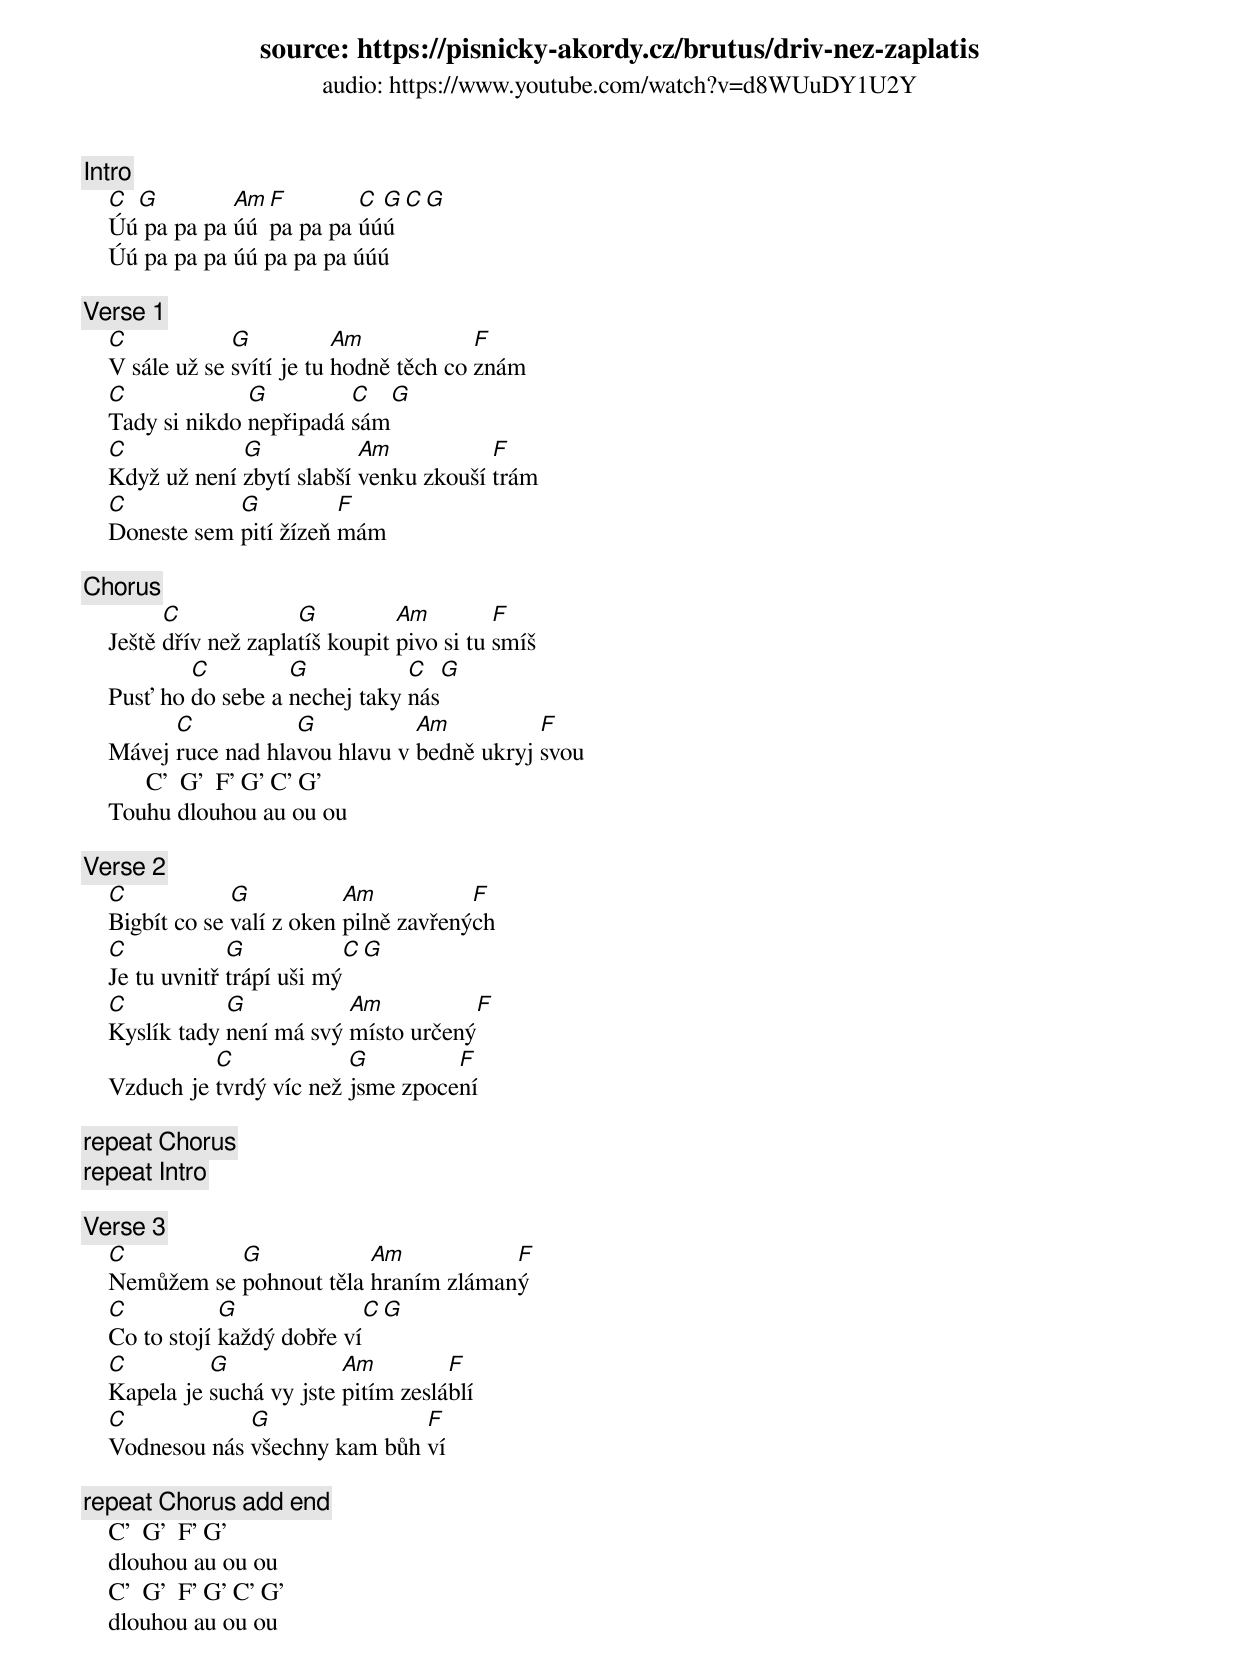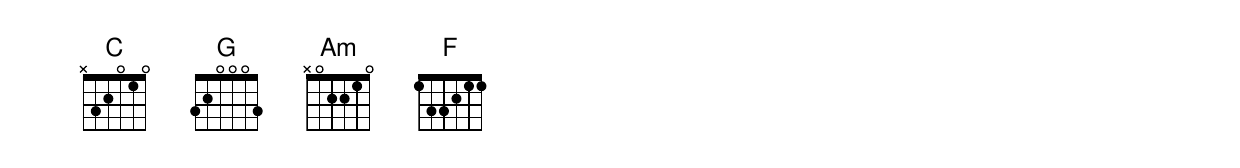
source: https://pisnicky-akordy.cz/brutus/driv-nez-zaplatis
audio: https://www.youtube.com/watch?v=d8WUuDY1U2Y


[Intro]
    C G         Am F        C G C G
    Úú pa pa pa úú pa pa pa úúú
    Úú pa pa pa úú pa pa pa úúú

[Verse 1]
    C            G           Am            F
    V sále už se svítí je tu hodně těch co znám
    C             G         C    G
    Tady si nikdo nepřipadá sám
    C            G            Am           F
    Když už není zbytí slabší venku zkouší trám
    C           G          F
    Doneste sem pití žízeň mám

[Chorus]
          C             G          Am         F
    Ještě dřív než zaplatíš koupit pivo si tu smíš
            C         G           C   G
    Pusť ho do sebe a nechej taky nás
          C           G           Am          F
    Mávej ruce nad hlavou hlavu v bedně ukryj svou
          C'  G'  F' G' C' G'
    Touhu dlouhou au ou ou

[Verse 2]
    C            G           Am           F
    Bigbít co se valí z oken pilně zavřených
    C            G           C G
    Je tu uvnitř trápí uši mý
    C           G           Am           F
    Kyslík tady není má svý místo určený
              C             G         F
    Vzduch je tvrdý víc než jsme zpocení

[repeat Chorus]
[repeat Intro]

[Verse 3]
    C          G            Am           F
    Nemůžem se pohnout těla hraním zlámaný
    C           G              C G
    Co to stojí každý dobře ví
    C         G             Am         F
    Kapela je suchá vy jste pitím zesláblí
    C            G               F
    Vodnesou nás všechny kam bůh ví

[repeat Chorus add end]
    C'  G'  F' G'
    dlouhou au ou ou
    C'  G'  F' G' C' G'
    dlouhou au ou ou
